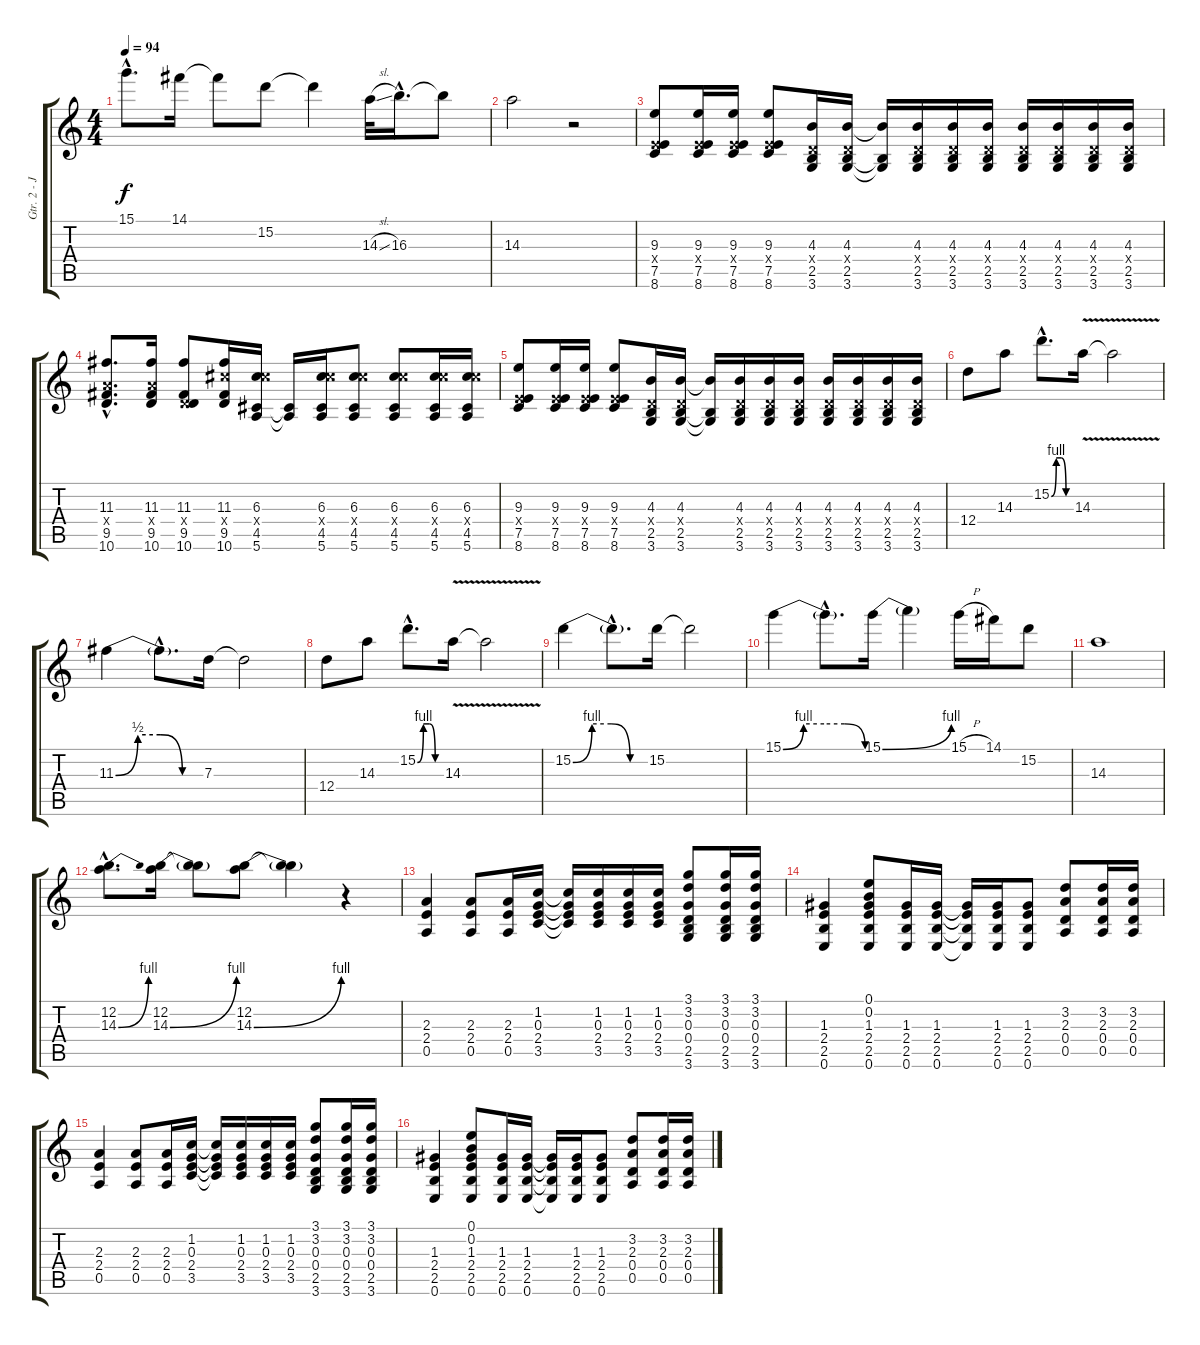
\track ("Gtr. 2 - James" "Gtr. 2 - J") {instrument distortionguitar}
\staff {score tabs}
\tuning (E4 B3 G3 D3 A2 E2) {hide}
\ts (4 4)
\tempo 94
\clef g2
\ks c
15.1{hac}.8{d dy f} 14.1.16 14.1{t}.8 15.2.8 15.2{t}.4 14.3{sl}.32 16.3{hac}.16{d} 16.3{t}.8 |
14.3.2 r.2 |
(9.3 2.4{x} 7.5 8.6).8 (9.3 2.4{x} 7.5 8.6).16 (9.3 2.4{x} 7.5 8.6).16 (9.3 2.4{x} 7.5 8.6).8 (4.3 0.4{x} 2.5 3.6).16 (4.3 0.4{x} 2.5 3.6).16 (4.3{t} 2.5{t} 3.6{t}).16 (4.3 0.4{x} 2.5 3.6).16 (4.3 0.4{x} 2.5 3.6).16 (4.3 0.4{x} 2.5 3.6).16 (4.3 0.4{x} 2.5 3.6).16 (4.3 0.4{x} 2.5 3.6).16 (4.3 0.4{x} 2.5 3.6).16 (4.3 0.4{x} 2.5 3.6).16 |
(11.3{hac} 7.4{hac x} 9.5{hac} 10.6{hac}).8{d} (11.3 7.4{x} 9.5 10.6).16 (11.3 0.4{x} 9.5 10.6).8 (11.3 11.4{x} 9.5 10.6).16 (6.3 11.4{x} 4.5 5.6).16 (4.5{t} 5.6{t}).16 (6.3 11.4{x} 4.5 5.6).16 (6.3 11.4{x} 4.5 5.6).8 (6.3 11.4{x} 4.5 5.6).8 (6.3 11.4{x} 4.5 5.6).16 (6.3 11.4{x} 4.5 5.6).16 |
(9.3 2.4{x} 7.5 8.6).8 (9.3 2.4{x} 7.5 8.6).16 (9.3 2.4{x} 7.5 8.6).16 (9.3 2.4{x} 7.5 8.6).8 (4.3 0.4{x} 2.5 3.6).16 (4.3 0.4{x} 2.5 3.6).16 (4.3{t} 2.5{t} 3.6{t}).16 (4.3 0.4{x} 2.5 3.6).16 (4.3 0.4{x} 2.5 3.6).16 (4.3 0.4{x} 2.5 3.6).16 (4.3 0.4{x} 2.5 3.6).16 (4.3 0.4{x} 2.5 3.6).16 (4.3 0.4{x} 2.5 3.6).16 (4.3 0.4{x} 2.5 3.6).16 |
12.4.8 14.3.8 15.2{be (custom 0 0 15 4 30 4 45 0 60 0) hac}.8{d} 14.3{v}.16 14.3{t}.2 |
11.3{be (custom 0 0 15 2 30 2 45 0 60 0)}.4 11.3{hac t}.8{d} 7.3.16 7.3{t}.2 |
12.4.8 14.3.8 15.2{be (custom 0 0 15 4 30 4 45 0 60 0) hac}.8{d} 14.3{v}.16 14.3{t}.2 |
15.2{be (custom 0 0 15 4 30 4 45 0 60 0)}.4 15.2{hac t}.8{d} 15.2.16 15.2{t}.2 |
15.1{be (custom 0 0 15 4 30 4 45 4 60 0)}.4 15.1{hac t}.8{d} 15.1{be (bend 0 0 60 4)}.16 15.1{t}.4 15.1{h}.16 14.1.16 15.2.8 |
14.3.1 |
(12.2{hac} 14.3{be (bend 0 0 60 4) hac}).8{d} (12.2 14.3{be (bend 0 0 60 4)}).16 (12.2{t} 14.3{t}).8 (12.2 14.3{be (bend 0 0 60 4)}).8 (12.2{t} 14.3{t}).4 r.4 |
(2.3 2.4 0.5).4 (2.3 2.4 0.5).8 (2.3 2.4 0.5).16 (1.2 0.3 2.4 3.5).16 (1.2{t} 0.3{t} 2.4{t} 3.5{t}).16 (1.2 0.3 2.4 3.5).16 (1.2 0.3 2.4 3.5).16 (1.2 0.3 2.4 3.5).16 (3.1 3.2 0.3 0.4 2.5 3.6).8 (3.1 3.2 0.3 0.4 2.5 3.6).16 (3.1 3.2 0.3 0.4 2.5 3.6).16 |
(1.3 2.4 2.5 0.6).4 (0.1 0.2 1.3 2.4 2.5 0.6).8 (1.3 2.4 2.5 0.6).16 (1.3 2.4 2.5 0.6).16 (1.3{t} 2.4{t} 2.5{t} 0.6{t}).16 (1.3 2.4 2.5 0.6).16 (1.3 2.4 2.5 0.6).8 (3.2 2.3 0.4 0.5).8 (3.2 2.3 0.4 0.5).16 (3.2 2.3 0.4 0.5).16 |
(2.3 2.4 0.5).4 (2.3 2.4 0.5).8 (2.3 2.4 0.5).16 (1.2 0.3 2.4 3.5).16 (1.2{t} 0.3{t} 2.4{t} 3.5{t}).16 (1.2 0.3 2.4 3.5).16 (1.2 0.3 2.4 3.5).16 (1.2 0.3 2.4 3.5).16 (3.1 3.2 0.3 0.4 2.5 3.6).8 (3.1 3.2 0.3 0.4 2.5 3.6).16 (3.1 3.2 0.3 0.4 2.5 3.6).16 |
(1.3 2.4 2.5 0.6).4 (0.1 0.2 1.3 2.4 2.5 0.6).8 (1.3 2.4 2.5 0.6).16 (1.3 2.4 2.5 0.6).16 (1.3{t} 2.4{t} 2.5{t} 0.6{t}).16 (1.3 2.4 2.5 0.6).16 (1.3 2.4 2.5 0.6).8 (3.2 2.3 0.4 0.5).8 (3.2 2.3 0.4 0.5).16 (3.2 2.3 0.4 0.5).16
